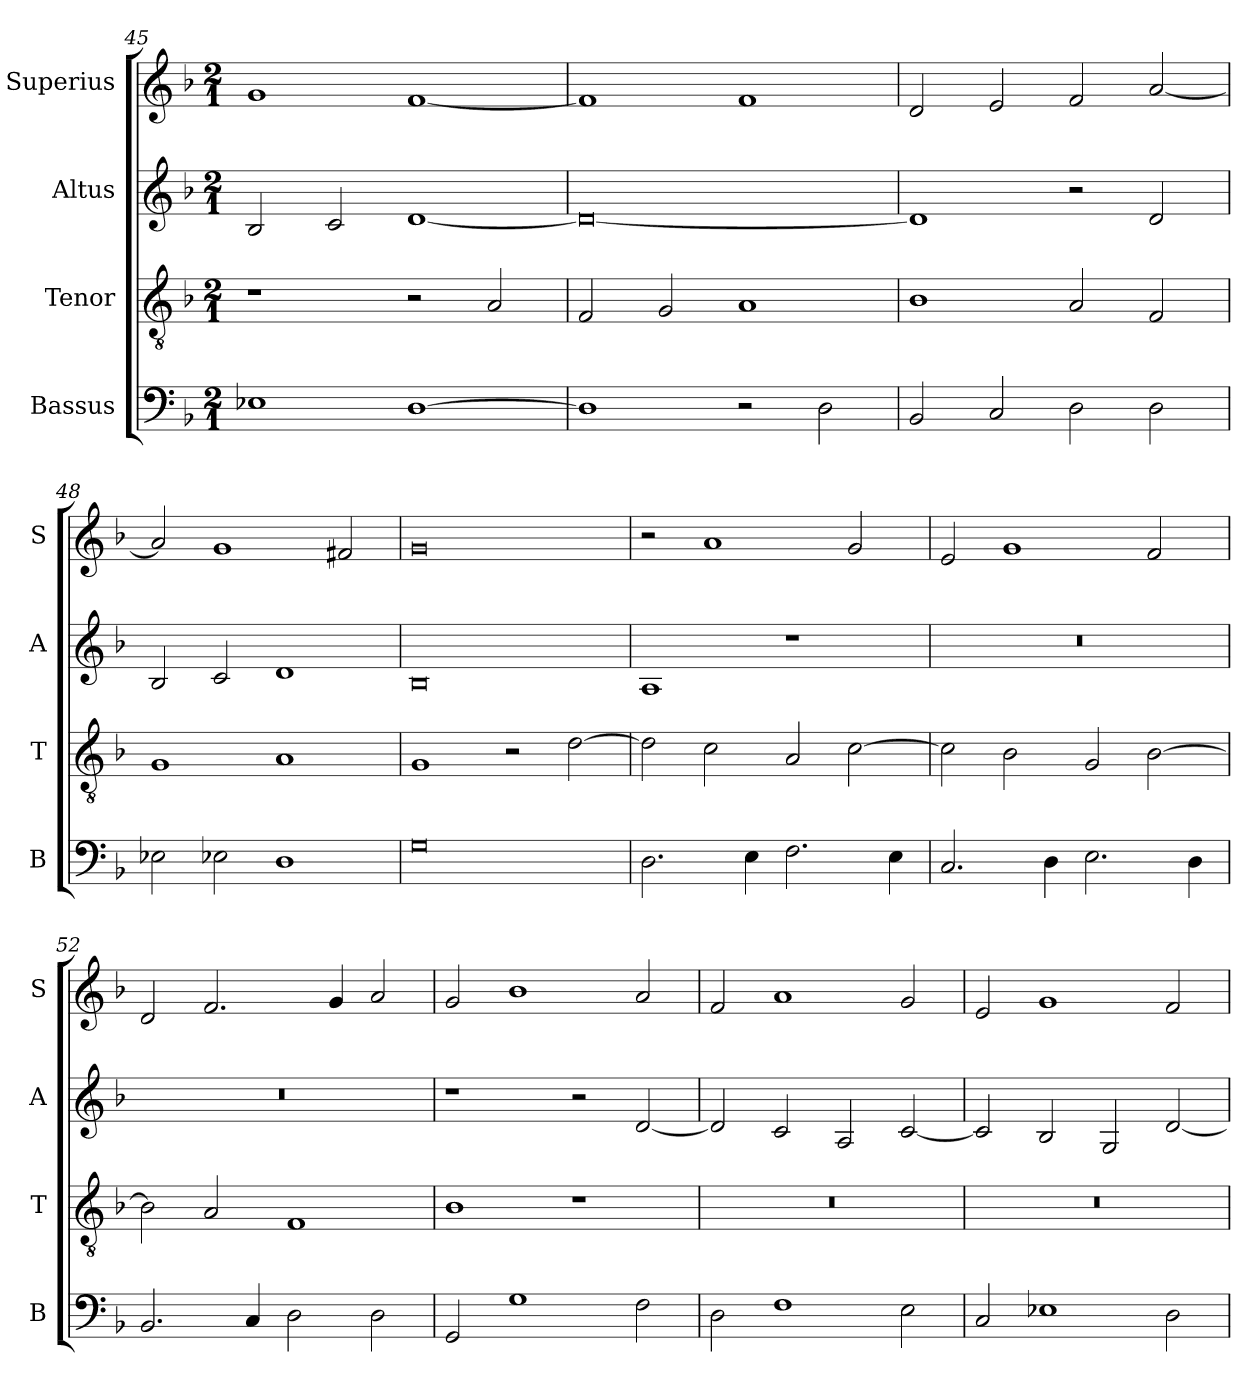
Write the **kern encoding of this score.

**kern	**kern	**kern	**kern
*part4	*part3	*part2	*part1
*staff4	*staff3	*staff2	*staff1
*I"Bassus	*I"Tenor	*I"Altus	*I"Superius
*I'B	*I'T	*I'A	*I'S
*clefF4	*clefGv2	*clefG2	*clefG2
*k[b-]	*k[b-]	*k[b-]	*k[b-]
*F:	*F:	*F:	*F:
*M2/1	*M2/1	*M2/1	*M2/1
=45	=45	=45	=45
1E-X	1r	2B-	1g
.	.	2c	.
[1D	2r	[1d	[1f
.	2A	.	.
=46	=46	=46	=46
1D]	2F	0d_	1f]
.	2G	.	.
2r	1A	.	1f
2D	.	.	.
=47	=47	=47	=47
2BB-	1B-	1d]	2d
2C	.	.	2e
2D	2A	2r	2f
2D	2F	2d	[2a
=48	=48	=48	=48
2E-X	1G	2B-	2a]
2E-X	.	2c	1g
1D	1A	1d	.
.	.	.	2f#X
=49	=49	=49	=49
0G	1G	0B-	0g
.	2r	.	.
.	[2d	.	.
=50	=50	=50	=50
2.D	2d]	1A	2r
.	2c	.	1a
4E	.	.	.
2.F	2A	1r	.
.	[2c	.	2g
4E	.	.	.
=51	=51	=51	=51
2.C	2c]	0r	2e
.	2B-	.	1g
4D	.	.	.
2.E	2G	.	.
.	[2B-	.	2f
4D	.	.	.
=52	=52	=52	=52
2.BB-	2B-]	0r	2d
.	2A	.	2.f
4C	.	.	.
2D	1F	.	.
.	.	.	4g
2D	.	.	2a
=53	=53	=53	=53
2GG	1B-	1r	2g
1G	.	.	1b-
.	1r	2r	.
2F	.	[2d	2a
=54	=54	=54	=54
2D	0r	2d]	2f
1F	.	2c	1a
.	.	2A	.
2E	.	[2c	2g
=55	=55	=55	=55
2C	0r	2c]	2e
1E-X	.	2B-	1g
.	.	2G	.
2D	.	[2d	2f
=	=	=	=
*-	*-	*-	*-
